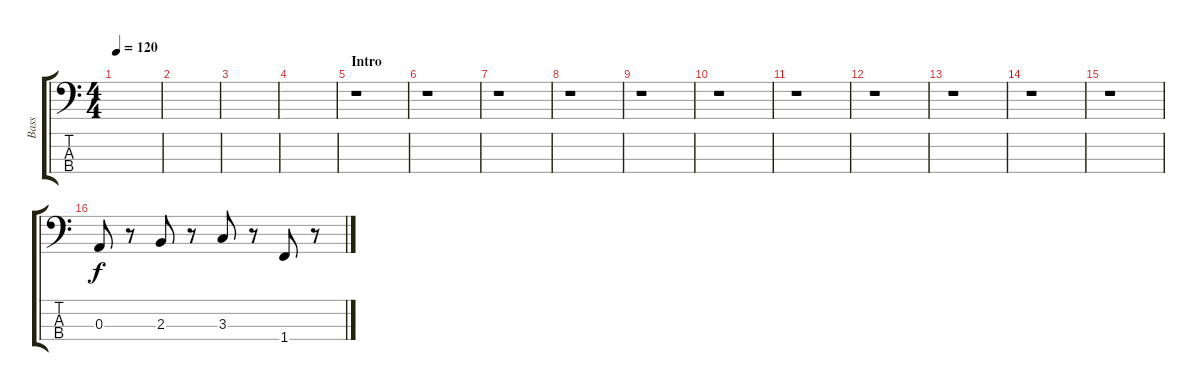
\track ("Bass" "Bass") {instrument electricbasspick}
\staff {score tabs}
\tuning (G2 D2 A1 E1) {hide}
\ts (4 4)
\tempo 120
\clef f4
\ks c
|
|
|
|
\section ("" "Intro")
r.1 |
r.1 |
r.1 |
r.1 |
r.1 |
r.1 |
r.1 |
r.1 |
r.1 |
r.1 |
r.1 |
0.3.8 r.8 2.3.8 r.8 3.3.8 r.8 1.4.8 r.8
